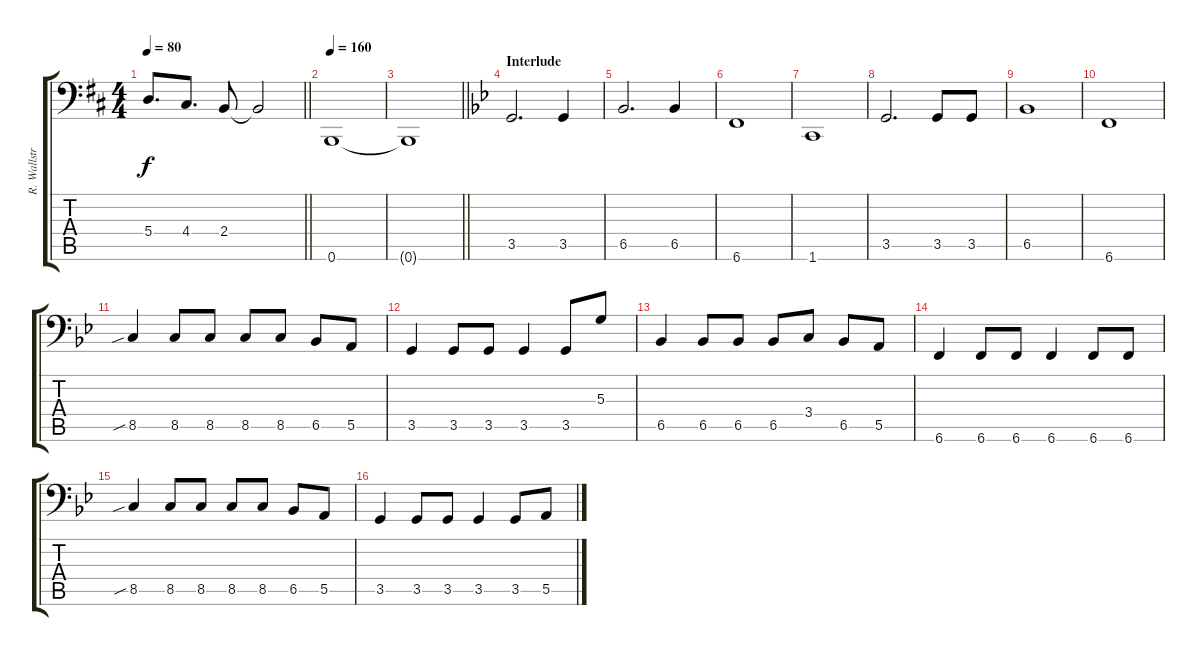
\track ("R. Wallström (Bass)" "R. Wallstr") {instrument electricbassfinger}
\staff {score tabs}
\tuning (C3 G2 D2 A1 E1 B0) {hide}
\ts (4 4)
\tempo 80
\clef f4
\barLineRight lightlight
\ks bminor
5.4.8{d dy f} 4.4.8{d} 2.4.8 2.4{t}.2 |
\tempo 160
0.6.1 |
\barLineRight lightlight
0.6{t}.1 |
\section ("" "Interlude")
\ks gminor
3.5.2{d} 3.5.4 |
6.5.2{d} 6.5.4 |
6.6.1 |
1.6.1 |
3.5.2{d} 3.5.8 3.5.8 |
6.5.1 |
6.6.1 |
8.5{sib}.4 8.5.8 8.5.8 8.5.8 8.5.8 6.5.8 5.5.8 |
3.5.4 3.5.8 3.5.8 3.5.4 3.5.8 5.3.8 |
6.5.4 6.5.8 6.5.8 6.5.8 3.4.8 6.5.8 5.5.8 |
6.6.4 6.6.8 6.6.8 6.6.4 6.6.8 6.6.8 |
8.5{sib}.4 8.5.8 8.5.8 8.5.8 8.5.8 6.5.8 5.5.8 |
3.5.4 3.5.8 3.5.8 3.5.4 3.5.8 5.5.8
